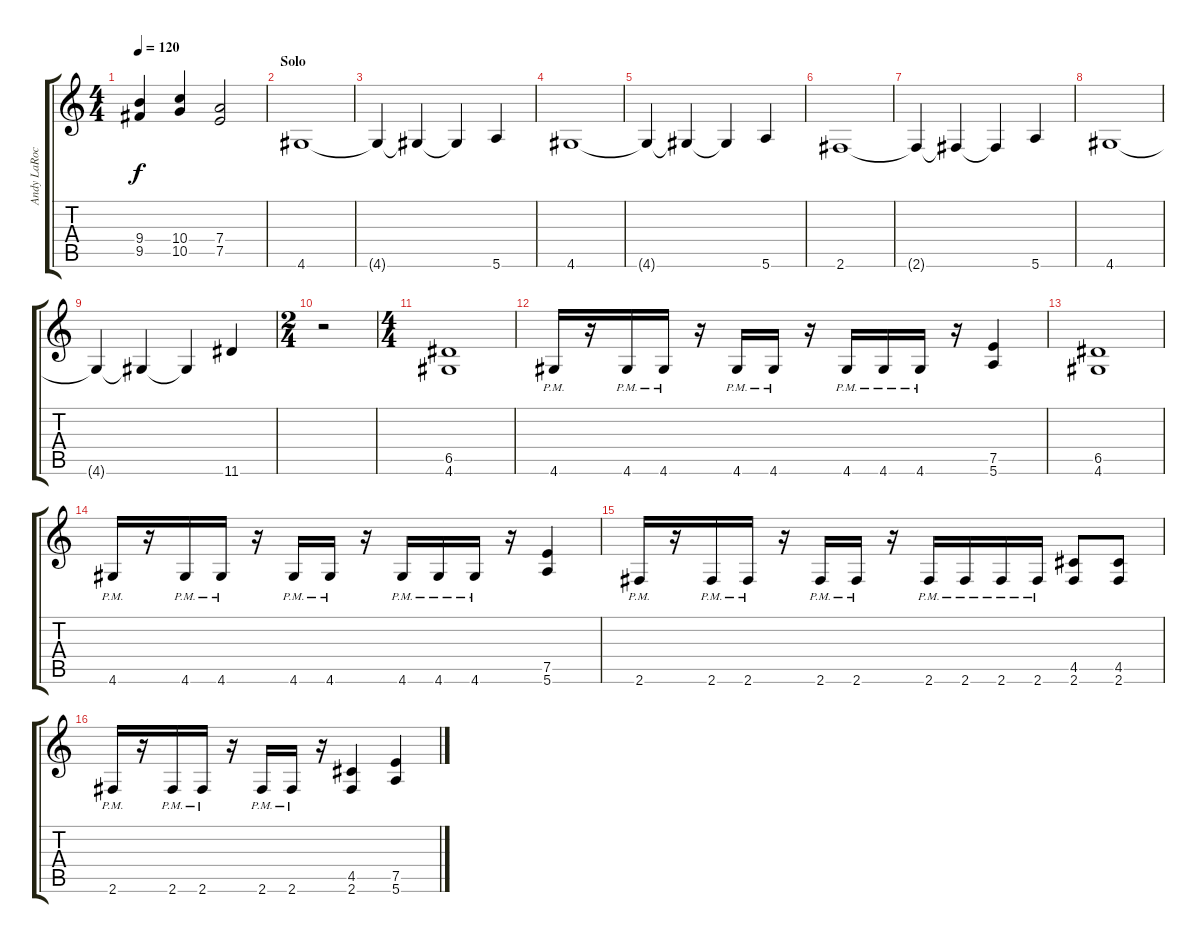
\track ("Andy LaRocque" "Andy LaRoc") {instrument distortionguitar}
\staff {score tabs}
\tuning (E4 B3 G3 D3 A2 E2) {hide}
\ts (4 4)
\tempo 120
\clef g2
\ks c
(9.4 9.5).4{dy f} (10.4 10.5).4 (7.4 7.5).2 |
\section ("" "Solo")
4.6.1 |
4.6{t}.4 4.6{t}.4 4.6{t}.4 5.6.4 |
4.6.1 |
4.6{t}.4 4.6{t}.4 4.6{t}.4 5.6.4 |
2.6.1 |
2.6{t}.4 2.6{t}.4 2.6{t}.4 5.6.4 |
4.6.1 |
4.6{t}.4 4.6{t}.4 4.6{t}.4 11.6.4 |
\ts (2 4)
r.2 |
\ts (4 4)
(6.5 4.6).1 |
4.6{pm}.16 r.16 4.6{pm}.16 4.6{pm}.16 r.16 4.6{pm}.16 4.6{pm}.16 r.16 4.6{pm}.16 4.6{pm}.16 4.6{pm}.16 r.16 (7.5 5.6).4 |
(6.5 4.6).1 |
4.6{pm}.16 r.16 4.6{pm}.16 4.6{pm}.16 r.16 4.6{pm}.16 4.6{pm}.16 r.16 4.6{pm}.16 4.6{pm}.16 4.6{pm}.16 r.16 (7.5 5.6).4 |
2.6{pm}.16 r.16 2.6{pm}.16 2.6{pm}.16 r.16 2.6{pm}.16 2.6{pm}.16 r.16 2.6{pm}.16 2.6{pm}.16 2.6{pm}.16 2.6{pm}.16 (4.5 2.6).8 (4.5 2.6).8 |
2.6{pm}.16 r.16 2.6{pm}.16 2.6{pm}.16 r.16 2.6{pm}.16 2.6{pm}.16 r.16 (4.5 2.6).4 (7.5 5.6).4
